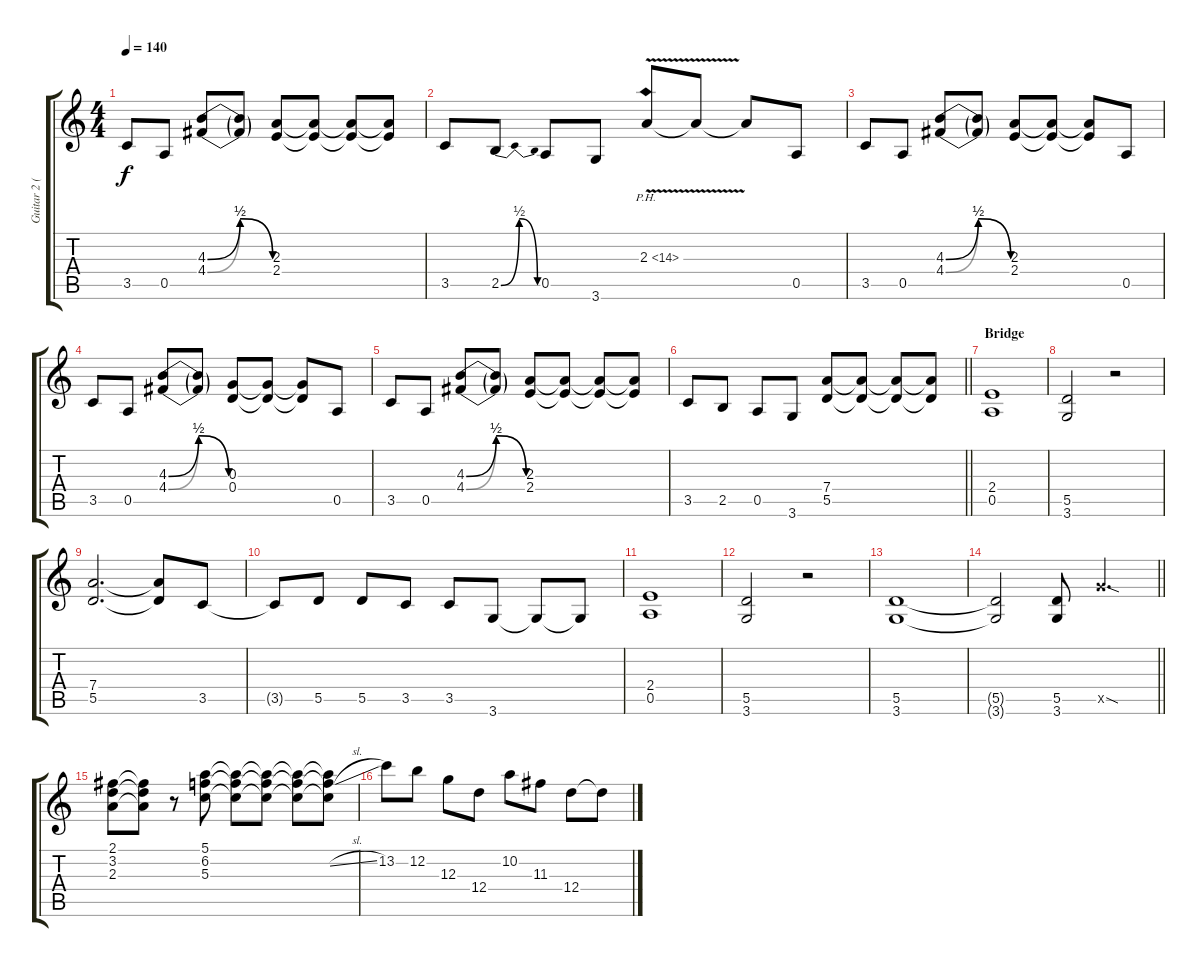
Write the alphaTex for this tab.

\track ("Guitar 2 (Pete)" "Guitar 2 (") {instrument distortionguitar}
\staff {score tabs}
\tuning (E4 B3 G3 D3 A2 E2) {hide}
\ts (4 4)
\tempo 140
\clef g2
\ks aminor
3.5.8{dy f} 0.5.8 (4.3{be (bendrelease 0 0 10 2 10 2 60 0)} 4.4{be (bendrelease 0 0 10 2 10 2 60 0)}).8 (4.3{t} 4.4{t}).8 (2.3 2.4).8 (2.3{t} 2.4{t}).8 (2.3{t} 2.4{t}).8 (2.3{t} 2.4{t}).8 |
3.5.8 2.5{be (bendrelease 0 0 15 2 15 2 60 0)}.8 0.5.8 3.6.8 2.3{ph 12 v}.8 2.3{t}.8 2.3{t}.8 0.5.8 |
3.5.8 0.5.8 (4.3{be (bendrelease 0 0 10 2 10 2 60 0)} 4.4{be (bendrelease 0 0 10 2 10 2 60 0)}).8 (4.3{t} 4.4{t}).8 (2.3 2.4).8 (2.3{t} 2.4{t}).8 (2.3{t} 2.4{t}).8 0.5.8 |
3.5.8 0.5.8 (4.3{be (bendrelease 0 0 10 2 10 2 60 0)} 4.4{be (bendrelease 0 0 10 2 10 2 60 0)}).8 (4.3{t} 4.4{t}).8 (0.3 0.4).8 (0.3{t} 0.4{t}).8 (0.3{t} 0.4{t}).8 0.5.8 |
3.5.8 0.5.8 (4.3{be (bendrelease 0 0 10 2 10 2 60 0)} 4.4{be (bendrelease 0 0 10 2 10 2 60 0)}).8 (4.3{t} 4.4{t}).8 (2.3 2.4).8 (2.3{t} 2.4{t}).8 (2.3{t} 2.4{t}).8 (2.3{t} 2.4{t}).8 |
\barLineRight lightlight
3.5.8 2.5.8 0.5.8 3.6.8 (7.4 5.5).8 (7.4{t} 5.5{t}).8 (7.4{t} 5.5{t}).8 (7.4{t} 5.5{t}).8 |
\section ("" "Bridge")
(2.4 0.5).1 |
(5.5 3.6).2 r.2 |
(7.4 5.5).2{d} (7.4{t} 5.5{t}).8 3.5.8 |
3.5{t}.8 5.5.8 5.5.8 3.5.8 3.5.8 3.6.8 3.6{t}.8 3.6{t}.8 |
(2.4 0.5).1 |
(5.5 3.6).2 r.2 |
(5.5 3.6).1 |
\barLineRight lightlight
(5.5{t} 3.6{t}).2 (5.5 3.6).8 10.5{sod x}.4{d} |
(2.1 3.2 2.3).8 (2.1{t} 3.2{t} 2.3{t}).8 r.8 (5.1 6.2 5.3).8 (5.1{t} 6.2{t} 5.3{t}).8 (5.1{t} 6.2{t} 5.3{t}).8 (5.1{t} 6.2{t} 5.3{t}).8 (5.1{t} 6.2{sl t} 5.3{t}).8 |
13.2.8 12.2.8 12.3.8 12.4.8 10.2.8 11.3.8 12.4.8 12.4{t}.8
